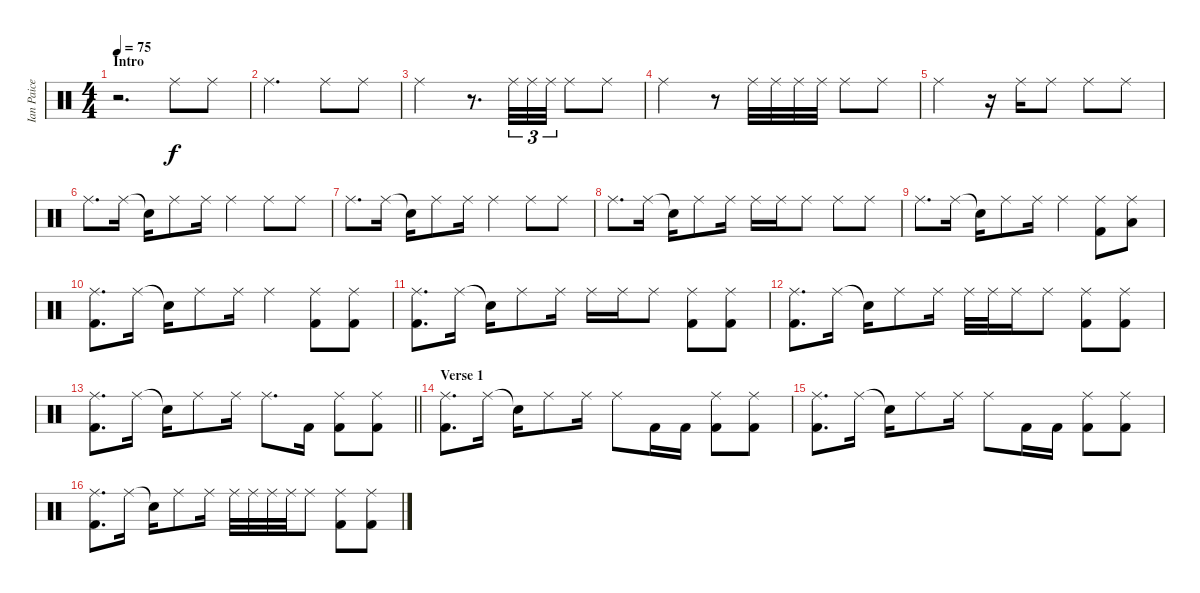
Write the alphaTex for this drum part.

\track ("Ian Paice" "Ian Paice") {instrument percussion}
\staff {score}
\articulation defaults
\ts (4 4)
\section ("" "Intro")
\tempo 75
\clef neutral
\ks c
r.2{d dy f} "Ride (middle)".8 "Ride (middle)".8 |
"Ride (middle)".2{d} "Ride (middle)".8 "Ride (middle)".8 |
"Ride (middle)".2 r.8{d} "Ride (middle)".32{tu (3 2)} "Ride (middle)".32{tu (3 2)} "Ride (middle)".32{tu (3 2)} "Ride (middle)".8 "Ride (middle)".8 |
"Ride (middle)".2 r.8 "Ride (middle)".32 "Ride (middle)".32 "Ride (middle)".32 "Ride (middle)".32 "Ride (middle)".8 "Ride (middle)".8 |
"Ride (middle)".2 r.16 "Ride (middle)".16 "Ride (middle)".8 "Ride (middle)".8 "Ride (middle)".8 |
"Ride (middle)".8{d} "Ride (middle)".16 "Snare (hit)"{t}.16 "Ride (middle)".8 "Ride (middle)".16 "Ride (middle)".4 "Ride (middle)".8 "Ride (middle)".8 |
"Ride (middle)".8{d} "Ride (middle)".16 "Snare (hit)"{t}.16 "Ride (middle)".8 "Ride (middle)".16 "Ride (middle)".4 "Ride (middle)".8 "Ride (middle)".8 |
"Ride (middle)".8{d} "Ride (middle)".16 "Snare (hit)"{t}.16 "Ride (middle)".8 "Ride (middle)".16 "Ride (middle)".16 "Ride (middle)".16 "Ride (middle)".8 "Ride (middle)".8 "Ride (middle)".8 |
"Ride (middle)".8{d} "Ride (middle)".16 "Snare (hit)"{t}.16 "Ride (middle)".8 "Ride (middle)".16 "Ride (middle)".4 ("Ride (middle)" "Kick (hit) 2").8 ("Ride (middle)" "Low Floor Tom (hit)").8 |
("Ride (middle)" "Kick (hit) 2").8{d} "Ride (middle)".16 "Snare (hit)"{t}.16 "Ride (middle)".8 "Ride (middle)".16 "Ride (middle)".4 ("Ride (middle)" "Kick (hit) 2").8 ("Ride (middle)" "Kick (hit) 2").8 |
("Ride (middle)" "Kick (hit) 2").8{d} "Ride (middle)".16 "Snare (hit)"{t}.16 "Ride (middle)".8 "Ride (middle)".16 "Ride (middle)".16 "Ride (middle)".16 "Ride (middle)".8 ("Ride (middle)" "Kick (hit) 2").8 ("Ride (middle)" "Kick (hit) 2").8 |
("Ride (middle)" "Kick (hit) 2").8{d} "Ride (middle)".16 "Snare (hit)"{t}.16 "Ride (middle)".8 "Ride (middle)".16 "Ride (middle)".32 "Ride (middle)".32 "Ride (middle)".16 "Ride (middle)".8 ("Ride (middle)" "Kick (hit) 2").8 ("Ride (middle)" "Kick (hit) 2").8 |
\barLineRight lightlight
("Ride (middle)" "Kick (hit) 2").8{d} "Ride (middle)".16 "Snare (hit)"{t}.16 "Ride (middle)".8 "Ride (middle)".16 "Ride (middle)".8{d} "Kick (hit) 2".16 ("Ride (middle)" "Kick (hit) 2").8 ("Ride (middle)" "Kick (hit) 2").8 |
\section ("" "Verse 1")
("Ride (middle)" "Kick (hit) 2").8{d} "Ride (middle)".16 "Snare (hit)"{t}.16 "Ride (middle)".8 "Ride (middle)".16 "Ride (middle)".8 "Kick (hit) 2"{x}.16 "Kick (hit) 2".16 ("Ride (middle)" "Kick (hit) 2").8 ("Ride (middle)" "Kick (hit) 2").8 |
("Ride (middle)" "Kick (hit) 2").8{d} "Ride (middle)".16 "Snare (hit)"{t}.16 "Ride (middle)".8 "Ride (middle)".16 "Ride (middle)".8 "Kick (hit) 2"{x}.16 "Kick (hit) 2".16 ("Ride (middle)" "Kick (hit) 2").8 ("Ride (middle)" "Kick (hit) 2").8 |
("Ride (middle)" "Kick (hit) 2").8{d} "Ride (middle)".16 "Snare (hit)"{t}.16 "Ride (middle)".8 "Ride (middle)".16 "Ride (middle)".32 "Ride (middle)".32 "Ride (middle)".32 "Ride (middle)".32 "Ride (middle)".8 ("Ride (middle)" "Kick (hit) 2").8 ("Ride (middle)" "Kick (hit) 2").8
